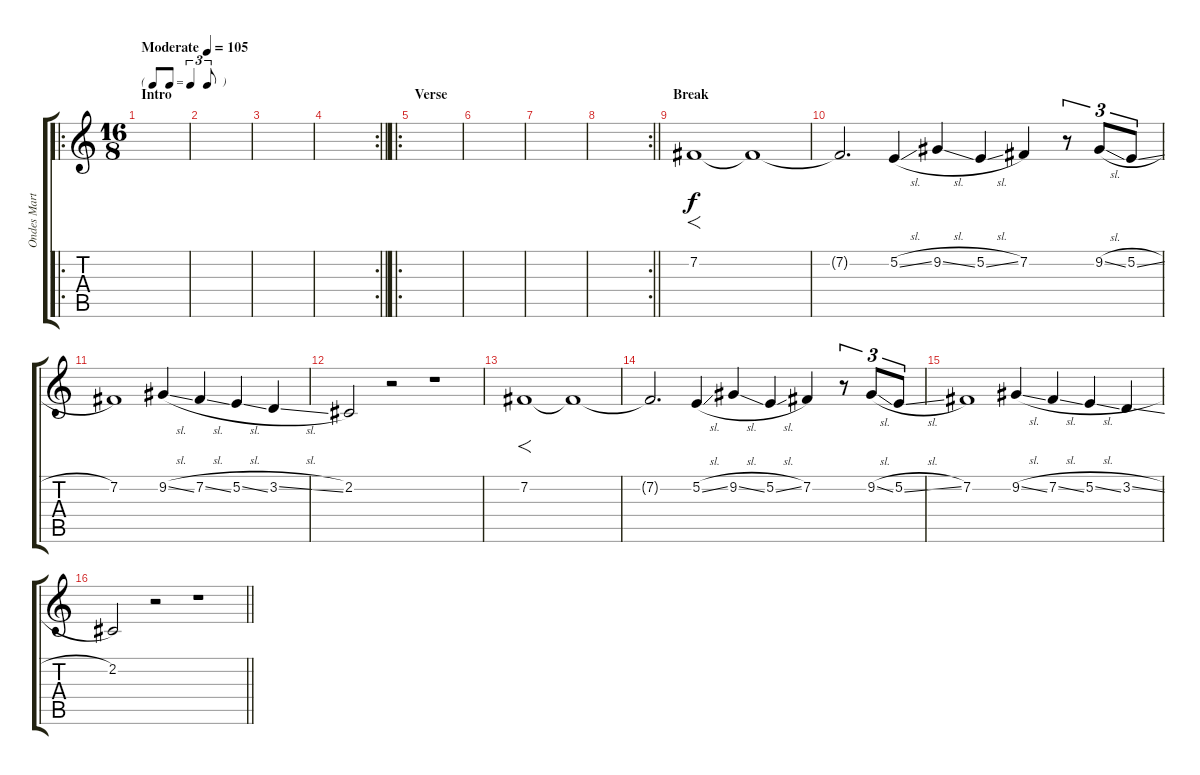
\track ("Ondes Martenot" "Ondes Mart") {instrument synthstrings1}
\staff {score tabs}
\tuning (E4 B3 G3 D3 A2 E2) {hide}
\ro
\ts (16 8)
\tf triplet8th
\section ("" "Intro")
\tempo (105 "Moderate")
\clef g2
\ks c
|
|
|
\rc 2
\barLineRight lightlight
|
\ro
\section ("" "Verse")
|
|
|
\rc 2
\barLineRight lightlight
|
\section ("" "Break")
7.2.1{f} 7.2{t}.1 |
7.2{t}.2{d} 5.2{sl}.4 9.2{sl}.4 5.2{sl}.4 7.2.4 r.8{tu (3 2)} 9.2{sl}.8{tu (3 2)} 5.2{sl}.8{tu (3 2)} |
7.2.1 9.2{sl}.4 7.2{sl}.4 5.2{sl}.4 3.2{sl}.4 |
2.2.2 r.2 r.1 |
7.2.1{f} 7.2{t}.1 |
7.2{t}.2{d} 5.2{sl}.4 9.2{sl}.4 5.2{sl}.4 7.2.4 r.8{tu (3 2)} 9.2{sl}.8{tu (3 2)} 5.2{sl}.8{tu (3 2)} |
7.2.1 9.2{sl}.4 7.2{sl}.4 5.2{sl}.4 3.2{sl}.4 |
\barLineRight lightlight
2.2.2 r.2 r.1
